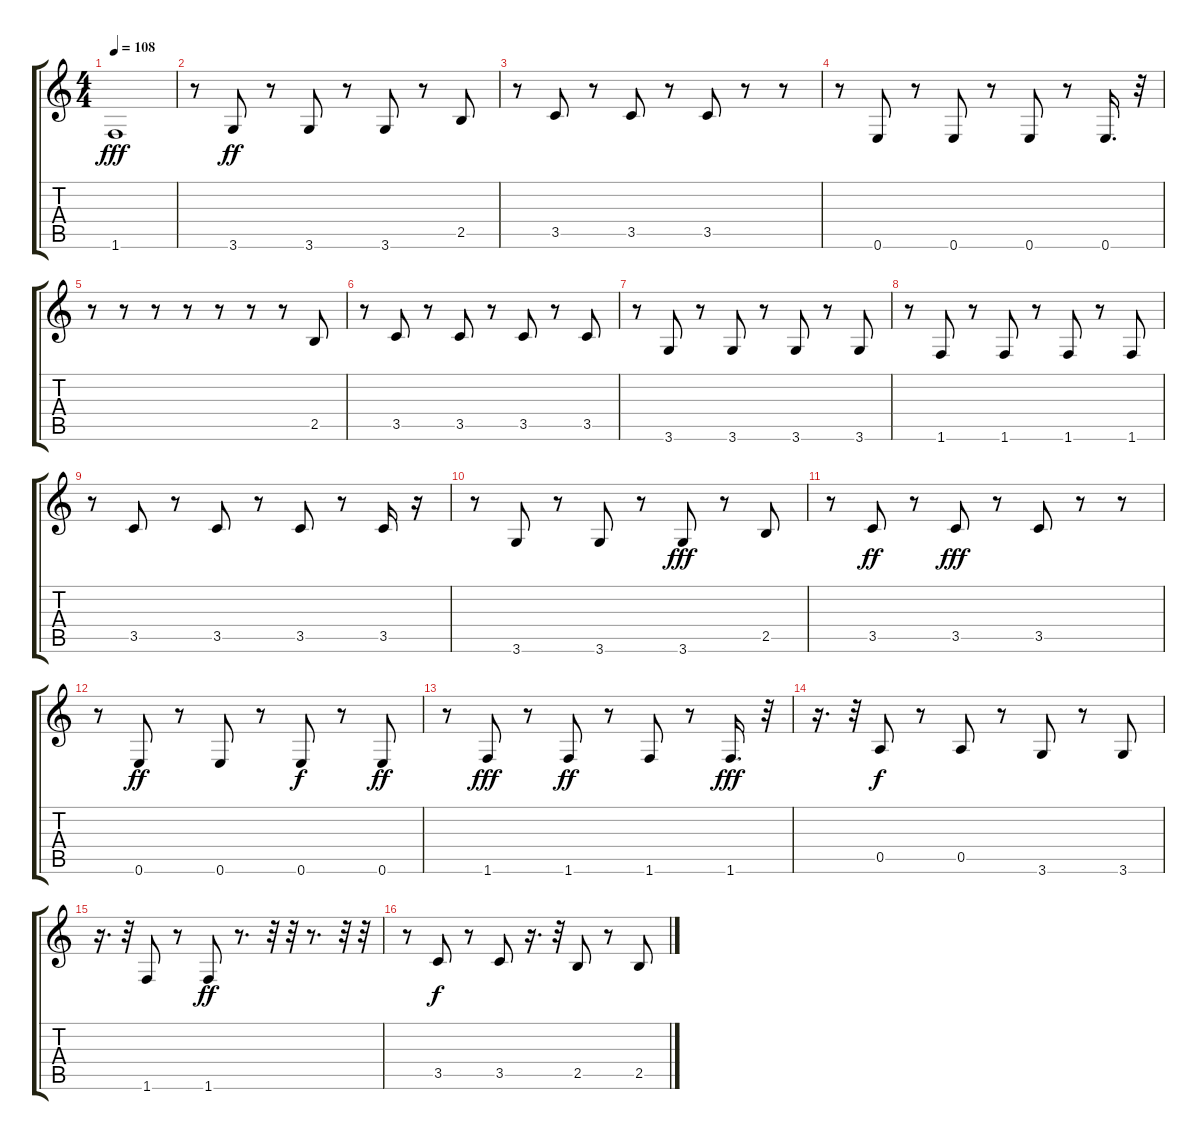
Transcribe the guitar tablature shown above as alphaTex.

\track "" {instrument electricbassfinger}
\staff {score tabs}
\tuning (E4 B3 G3 D3 A2 E2) {hide}
\ts (4 4)
\tempo 108
\clef g2
\ks c
1.6.1{dy fff} |
r.8 3.6.8{dy ff} r.8 3.6.8 r.8 3.6.8 r.8 2.5.8 |
r.8 3.5.8 r.8 3.5.8 r.8 3.5.8 r.8 r.8 |
r.8 0.6.8 r.8 0.6.8 r.8 0.6.8 r.8 0.6.16{d} r.32 |
r.8 r.8 r.8 r.8 r.8 r.8 r.8 2.5.8 |
r.8 3.5.8 r.8 3.5.8 r.8 3.5.8 r.8 3.5.8 |
r.8 3.6.8 r.8 3.6.8 r.8 3.6.8 r.8 3.6.8 |
r.8 1.6.8 r.8 1.6.8 r.8 1.6.8 r.8 1.6.8 |
r.8 3.5.8 r.8 3.5.8 r.8 3.5.8 r.8 3.5.16 r.16 |
r.8 3.6.8 r.8 3.6.8 r.8 3.6.8{dy fff} r.8 2.5.8 |
r.8 3.5.8{dy ff} r.8 3.5.8{dy fff} r.8 3.5.8 r.8 r.8 |
r.8 0.6.8{dy ff} r.8 0.6.8 r.8 0.6.8{dy f} r.8 0.6.8{dy ff} |
r.8 1.6.8{dy fff} r.8 1.6.8{dy ff} r.8 1.6.8 r.8 1.6.16{d dy fff} r.32 |
r.16{d} r.32 0.5.8{dy f} r.8 0.5.8 r.8 3.6.8 r.8 3.6.8 |
r.16{d} r.32 1.6.8 r.8 1.6.8{dy ff} r.8{d} r.32 r.32 r.8{d} r.32 r.32 |
r.8 3.5.8{dy f} r.8 3.5.8 r.16{d} r.32 2.5.8 r.8 2.5.8
